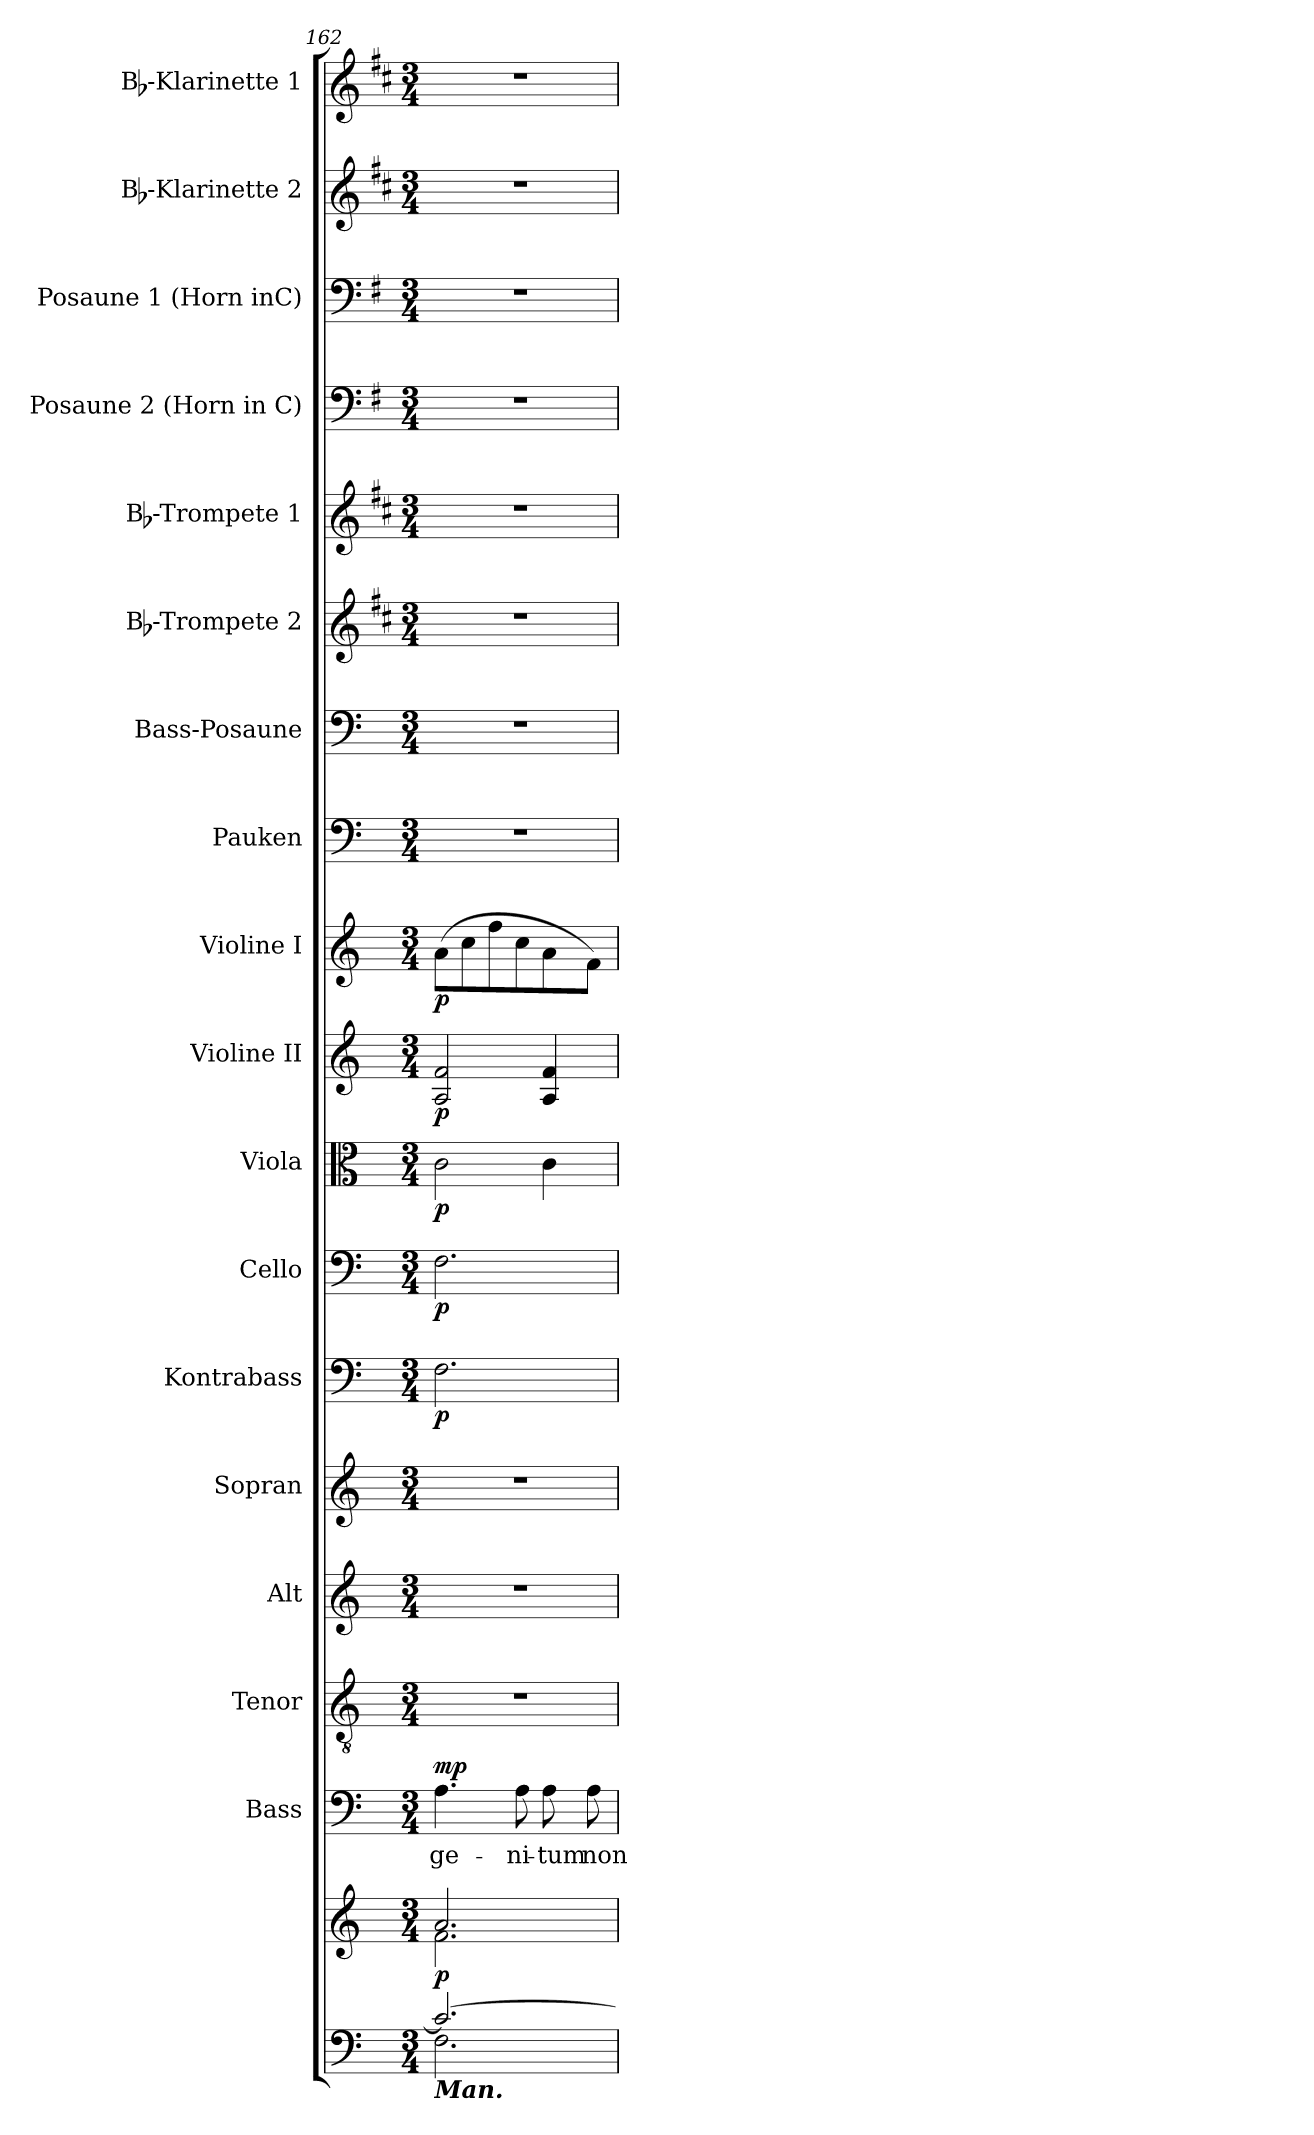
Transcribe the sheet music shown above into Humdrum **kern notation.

**kern	**kern	**dynam	**kern	**text	**dynam	**kern	**kern	**kern	**kern	**dynam	**kern	**dynam	**kern	**dynam	**kern	**dynam	**kern	**dynam	**kern	**kern	**kern	**kern	**kern	**kern	**kern	**kern
*part18	*part18	*part18	*part17	*part17	*part17	*part16	*part15	*part14	*part13	*part13	*part12	*part12	*part11	*part11	*part10	*part10	*part9	*part9	*part8	*part7	*part6	*part5	*part4	*part3	*part2	*part1
*staff19	*staff18	*staff18/19	*staff17	*staff17	*staff17	*staff16	*staff15	*staff14	*staff13	*staff13	*staff12	*staff12	*staff11	*staff11	*staff10	*staff10	*staff9	*staff9	*staff8	*staff7	*staff6	*staff5	*staff4	*staff3	*staff2	*staff1
*	*	*	*I"Bass	*	*	*I"Tenor	*I"Alt	*I"Sopran	*I"Kontrabass	*	*I"Cello	*	*I"Viola	*	*I"Violine II	*	*I"Violine I	*	*I"Pauken	*I"Bass-Posaune	*I"Bb-Trompete 2	*I"Bb-Trompete 1	*I"Posaune 2 (Horn in C)	*I"Posaune 1 (Horn inC)	*I"Bb-Klarinette 2	*I"Bb-Klarinette 1
*	*	*	*I'B.	*	*	*I'T.	*I'A.	*I'S.	*I'Kb.	*	*	*	*I'Vla.	*	*I'Vl. II	*	*I'Vl. I	*	*I'Pk.	*I'B-Pos.	*I'Bb Trp. 2	*I'Bb Trp. 1	*I'Pos. 2	*I'Pos. 1	*I'Bb Kl. 2	*I'Bb Kl. 1
*clefF4	*clefG2	*	*clefF4	*	*	*clefGv2	*clefG2	*clefG2	*clefF4	*	*clefF4	*	*clefC3	*	*clefG2	*	*clefG2	*	*clefF4	*clefF4	*clefG2	*clefG2	*clefF4	*clefF4	*clefG2	*clefG2
*	*	*	*	*	*	*	*	*	*ITrd7c12	*	*	*	*	*	*	*	*	*	*	*	*ITrd1c2	*ITrd1c2	*ITrd4c7	*ITrd4c7	*ITrd1c2	*ITrd1c2
*k[]	*k[]	*	*k[]	*	*	*k[]	*k[]	*k[]	*k[]	*	*k[]	*	*k[]	*	*k[]	*	*k[]	*	*k[]	*k[]	*k[]	*k[]	*k[]	*k[]	*k[]	*k[]
*C:	*C:	*	*C:	*	*	*C:	*C:	*C:	*C:	*	*C:	*	*C:	*	*C:	*	*C:	*	*C:	*C:	*C:	*C:	*C:	*C:	*C:	*C:
*M3/4	*M3/4	*	*M3/4	*	*	*M3/4	*M3/4	*M3/4	*M3/4	*	*M3/4	*	*M3/4	*	*M3/4	*	*M3/4	*	*M3/4	*M3/4	*M3/4	*M3/4	*M3/4	*M3/4	*M3/4	*M3/4
=162	=162	=162	=162	=162	=162	=162	=162	=162	=162	=162	=162	=162	=162	=162	=162	=162	=162	=162	=162	=162	=162	=162	=162	=162	=162	=162
*^	*^	*	*	*	*	*	*	*	*	*	*	*	*	*	*	*	*	*	*	*	*	*	*	*	*	*
!LO:TX:b:Bi:t=Man.	!	!	!	!	!	!	!	!	!	!	!	!	!	!	!	!	!	!	!	!	!	!	!	!	!	!	!	!
!	!	!	!	!LO:DY:b	!	!LO:LY:b	!LO:DY:a	!	!	!	!	!LO:DY:b	!	!LO:DY:b	!	!LO:DY:b	!	!LO:DY:b	!	!LO:DY:b	!	!	!	!	!	!	!	!
2.c/_	2.F\	2.a/	2.f\	p	4.A\	ge-	mp	2.r	2.r	2.r	2.FF\	p	2.F\	p	2c\	p	2A/ 2f/	p	(>8a\L	p	2.r	2.r	2.r	2.r	2.r	2.r	2.r	2.r
.	.	.	.	.	.	.	.	.	.	.	.	.	.	.	.	.	.	.	8cc\	.	.	.	.	.	.	.	.	.
.	.	.	.	.	.	.	.	.	.	.	.	.	.	.	.	.	.	.	8ff\	.	.	.	.	.	.	.	.	.
!	!	!	!	!	!	!LO:LY:b	!	!	!	!	!	!	!	!	!	!	!	!	!	!	!	!	!	!	!	!	!	!
.	.	.	.	.	8A\	-ni-	.	.	.	.	.	.	.	.	.	.	.	.	8cc\	.	.	.	.	.	.	.	.	.
!	!	!	!	!	!	!LO:LY:b	!	!	!	!	!	!	!	!	!	!	!	!	!	!	!	!	!	!	!	!	!	!
.	.	.	.	.	8A\	-tum	.	.	.	.	.	.	.	.	4c\	.	4A/ 4f/	.	8a\	.	.	.	.	.	.	.	.	.
!	!	!	!	!	!	!LO:LY:b	!	!	!	!	!	!	!	!	!	!	!	!	!	!	!	!	!	!	!	!	!	!
.	.	.	.	.	8A\	non	.	.	.	.	.	.	.	.	.	.	.	.	8f\J)	.	.	.	.	.	.	.	.	.
*v	*v	*	*	*	*	*	*	*	*	*	*	*	*	*	*	*	*	*	*	*	*	*	*	*	*	*	*	*
*	*v	*v	*	*	*	*	*	*	*	*	*	*	*	*	*	*	*	*	*	*	*	*	*	*	*	*	*
=	=	=	=	=	=	=	=	=	=	=	=	=	=	=	=	=	=	=	=	=	=	=	=	=	=	=
*-	*-	*-	*-	*-	*-	*-	*-	*-	*-	*-	*-	*-	*-	*-	*-	*-	*-	*-	*-	*-	*-	*-	*-	*-	*-	*-
